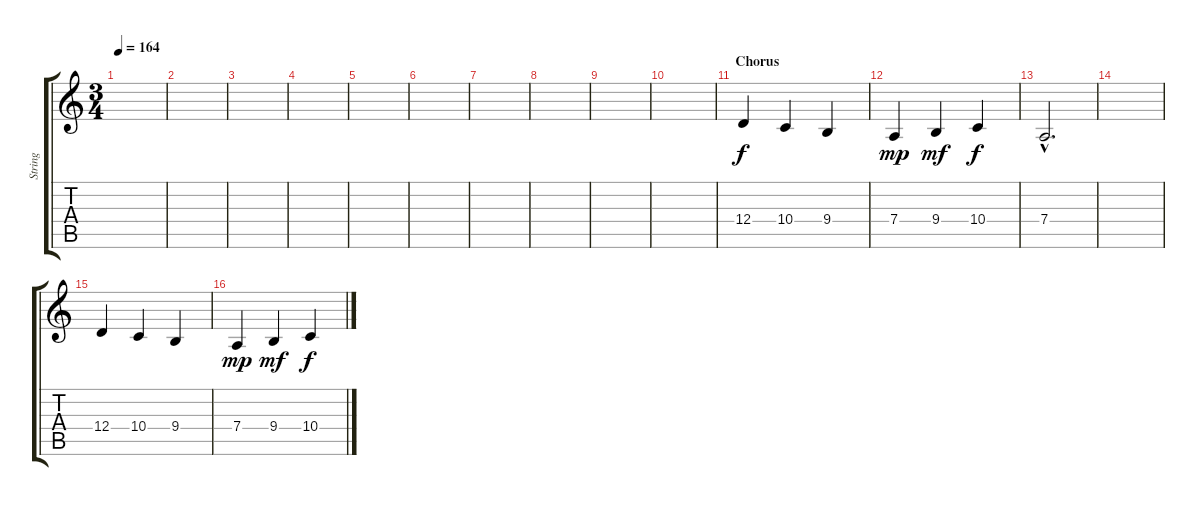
\track ("String" "String") {instrument stringensemble1}
\staff {score tabs}
\tuning (E4 B3 G3 D3 A2 E2) {hide}
\ts (3 4)
\tempo 164
\clef g2
\ks c
|
|
|
|
|
|
|
|
|
|
\section ("" "Chorus")
12.4.4 10.4.4 9.4.4 |
7.4.4{dy mp} 9.4.4{dy mf} 10.4.4{dy f} |
7.4{hac}.2{d} |
|
12.4.4 10.4.4 9.4.4 |
7.4.4{dy mp} 9.4.4{dy mf} 10.4.4{dy f}
